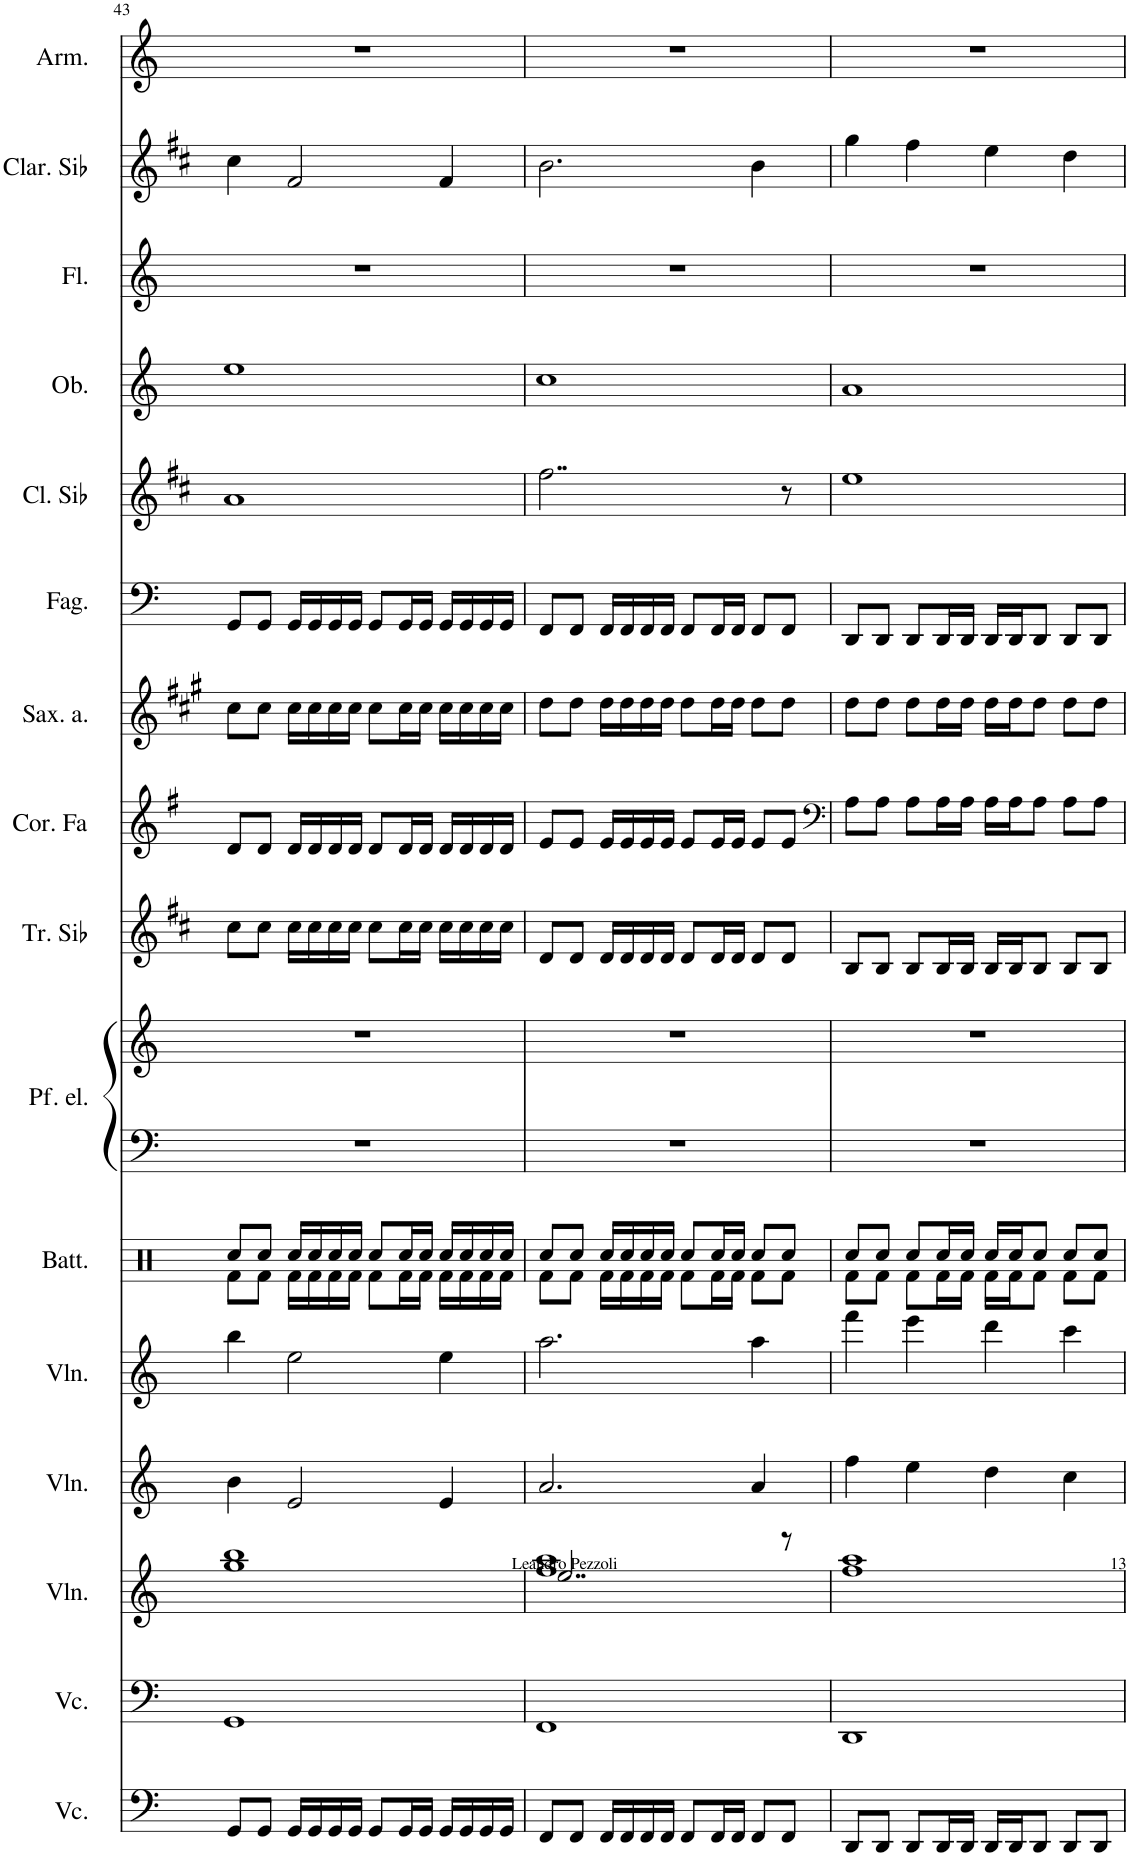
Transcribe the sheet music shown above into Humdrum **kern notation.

**kern	**kern	**kern	**kern	**kern	**kern	**kern	**kern	**kern	**kern	**kern	**kern	**kern	**kern	**kern	**kern	**kern
*part16	*part15	*part14	*part13	*part12	*part11	*part10	*part10	*part9	*part8	*part7	*part6	*part5	*part4	*part3	*part2	*part1
*staff17	*staff16	*staff15	*staff14	*staff13	*staff12	*staff11	*staff10	*staff9	*staff8	*staff7	*staff6	*staff5	*staff4	*staff3	*staff2	*staff1
*I"Violoncello	*I"Violoncello	*I"Violino	*I"Violino	*I"Violino	*I"Batteria	*I"Piano elettrico	*	*I"Tromba in Sib	*I"Corno in Fa	*I"Sassofono contralto	*I"Fagotto	*I"Clarinetto in Sib	*I"Oboe	*I"Flauto	*I"Clarinette en Sib	*I"Armonica
*I'Vc.	*I'Vc.	*I'Vln.	*I'Vln.	*I'Vln.	*I'Batt.	*	*	*I'Tr. Sib	*I'Cor. Fa	*	*I'Fag.	*I'Cl. Sib	*I'Ob.	*I'Fl.	*I'Clar. Sib	*I'Arm.
!!LO:PB:g=z
*clefF4	*clefF4	*clefG2	*clefG2	*clefG2	*clefX	*clefF4	*clefG2	*clefG2	*clefG2	*clefG2	*clefF4	*clefG2	*clefG2	*clefG2	*clefG2	*clefG2
*	*	*	*	*	*	*	*	*Trd1c2	*Trd4c7	*Trd5c9	*	*Trd1c2	*	*	*Trd1c2	*
*k[]	*k[]	*k[]	*k[]	*k[]	*k[]	*k[]	*k[]	*k[f#c#]	*k[f#]	*k[f#c#g#]	*k[]	*k[f#c#]	*k[]	*k[]	*k[f#c#]	*k[]
*M4/4	*M4/4	*M4/4	*M4/4	*M4/4	*M4/4	*M4/4	*M4/4	*M4/4	*M4/4	*M4/4	*M4/4	*M4/4	*M4/4	*M4/4	*M4/4	*M4/4
=43	=43	=43	=43	=43	=43	=43	=43	=43	=43	=43	=43	=43	=43	=43	=43	=43
*	*	*	*	*	*^	*	*	*	*	*	*	*	*	*	*	*
8GG/L	1GG	1gg 1bb	4b\	4bb\	8Rf\L	8Rcc/L	1r	1r	8cc#\L	8d/L	8cc#\L	8GG/L	1a	1ee	1r	4cc#\	1r
8GG/J	.	.	.	.	8Rf\J	8Rcc/J	.	.	8cc#\J	8d/J	8cc#\J	8GG/J	.	.	.	.	.
16GG/LL	.	.	2e/	2ee\	16Rf\LL	16Rcc/LL	.	.	16cc#\LL	16d/LL	16cc#\LL	16GG/LL	.	.	.	2f#/	.
16GG/	.	.	.	.	16Rf\	16Rcc/	.	.	16cc#\	16d/	16cc#\	16GG/	.	.	.	.	.
16GG/	.	.	.	.	16Rf\	16Rcc/	.	.	16cc#\	16d/	16cc#\	16GG/	.	.	.	.	.
16GG/JJ	.	.	.	.	16Rf\JJ	16Rcc/JJ	.	.	16cc#\JJ	16d/JJ	16cc#\JJ	16GG/JJ	.	.	.	.	.
8GG/L	.	.	.	.	8Rf\L	8Rcc/L	.	.	8cc#\L	8d/L	8cc#\L	8GG/L	.	.	.	.	.
16GG/L	.	.	.	.	16Rf\L	16Rcc/L	.	.	16cc#\L	16d/L	16cc#\L	16GG/L	.	.	.	.	.
16GG/JJ	.	.	.	.	16Rf\JJ	16Rcc/JJ	.	.	16cc#\JJ	16d/JJ	16cc#\JJ	16GG/JJ	.	.	.	.	.
16GG/LL	.	.	4e/	4ee\	16Rf\LL	16Rcc/LL	.	.	16cc#\LL	16d/LL	16cc#\LL	16GG/LL	.	.	.	4f#/	.
16GG/	.	.	.	.	16Rf\	16Rcc/	.	.	16cc#\	16d/	16cc#\	16GG/	.	.	.	.	.
16GG/	.	.	.	.	16Rf\	16Rcc/	.	.	16cc#\	16d/	16cc#\	16GG/	.	.	.	.	.
16GG/JJ	.	.	.	.	16Rf\JJ	16Rcc/JJ	.	.	16cc#\JJ	16d/JJ	16cc#\JJ	16GG/JJ	.	.	.	.	.
=44	=44	=44	=44	=44	=44	=44	=44	=44	=44	=44	=44	=44	=44	=44	=44	=44	=44
*	*	*^	*	*	*	*	*	*	*	*	*	*	*	*	*	*	*
8FF/L	1FF	2..ee/	1ff 1aa	2.a/	2.aa\	8Rf\L	8Rcc/L	1r	1r	8d/L	8e/L	8dd\L	8FF/L	2..ff#\	1cc	1r	2.b\	1r
8FF/J	.	.	.	.	.	8Rf\J	8Rcc/J	.	.	8d/J	8e/J	8dd\J	8FF/J	.	.	.	.	.
16FF/LL	.	.	.	.	.	16Rf\LL	16Rcc/LL	.	.	16d/LL	16e/LL	16dd\LL	16FF/LL	.	.	.	.	.
16FF/	.	.	.	.	.	16Rf\	16Rcc/	.	.	16d/	16e/	16dd\	16FF/	.	.	.	.	.
16FF/	.	.	.	.	.	16Rf\	16Rcc/	.	.	16d/	16e/	16dd\	16FF/	.	.	.	.	.
16FF/JJ	.	.	.	.	.	16Rf\JJ	16Rcc/JJ	.	.	16d/JJ	16e/JJ	16dd\JJ	16FF/JJ	.	.	.	.	.
8FF/L	.	.	.	.	.	8Rf\L	8Rcc/L	.	.	8d/L	8e/L	8dd\L	8FF/L	.	.	.	.	.
16FF/L	.	.	.	.	.	16Rf\L	16Rcc/L	.	.	16d/L	16e/L	16dd\L	16FF/L	.	.	.	.	.
16FF/JJ	.	.	.	.	.	16Rf\JJ	16Rcc/JJ	.	.	16d/JJ	16e/JJ	16dd\JJ	16FF/JJ	.	.	.	.	.
8FF/L	.	.	.	4a/	4aa\	8Rf\L	8Rcc/L	.	.	8d/L	8e/L	8dd\L	8FF/L	.	.	.	4b\	.
8FF/J	.	8r	.	.	.	8Rf\J	8Rcc/J	.	.	8d/J	8e/J	8dd\J	8FF/J	8r	.	.	.	.
*	*	*v	*v	*	*	*	*	*	*	*	*	*	*	*	*	*	*	*
=45	=45	=45	=45	=45	=45	=45	=45	=45	=45	=45	=45	=45	=45	=45	=45	=45	=45
*	*	*	*	*	*	*	*	*	*	*clefF4	*	*	*	*	*	*	*
8DD/L	1DD	1ff 1aa	4ff\	4fff\	8Rf\L	8Rcc/L	1r	1r	8B/L	8A\L	8dd\L	8DD/L	1ee	1a	1r	4gg\	1r
8DD/J	.	.	.	.	8Rf\J	8Rcc/J	.	.	8B/J	8A\J	8dd\J	8DD/J	.	.	.	.	.
8DD/L	.	.	4ee\	4eee\	8Rf\L	8Rcc/L	.	.	8B/L	8A\L	8dd\L	8DD/L	.	.	.	4ff#\	.
16DD/L	.	.	.	.	16Rf\L	16Rcc/L	.	.	16B/L	16A\L	16dd\L	16DD/L	.	.	.	.	.
16DD/JJ	.	.	.	.	16Rf\JJ	16Rcc/JJ	.	.	16B/JJ	16A\JJ	16dd\JJ	16DD/JJ	.	.	.	.	.
16DD/LL	.	.	4dd\	4ddd\	16Rf\LL	16Rcc/LL	.	.	16B/LL	16A\LL	16dd\LL	16DD/LL	.	.	.	4ee\	.
16DD/J	.	.	.	.	16Rf\J	16Rcc/J	.	.	16B/J	16A\J	16dd\J	16DD/J	.	.	.	.	.
8DD/J	.	.	.	.	8Rf\J	8Rcc/J	.	.	8B/J	8A\J	8dd\J	8DD/J	.	.	.	.	.
8DD/L	.	.	4cc\	4ccc\	8Rf\L	8Rcc/L	.	.	8B/L	8A\L	8dd\L	8DD/L	.	.	.	4dd\	.
8DD/J	.	.	.	.	8Rf\J	8Rcc/J	.	.	8B/J	8A\J	8dd\J	8DD/J	.	.	.	.	.
*	*	*	*	*	*v	*v	*	*	*	*	*	*	*	*	*	*	*
=	=	=	=	=	=	=	=	=	=	=	=	=	=	=	=	=
*-	*-	*-	*-	*-	*-	*-	*-	*-	*-	*-	*-	*-	*-	*-	*-	*-
